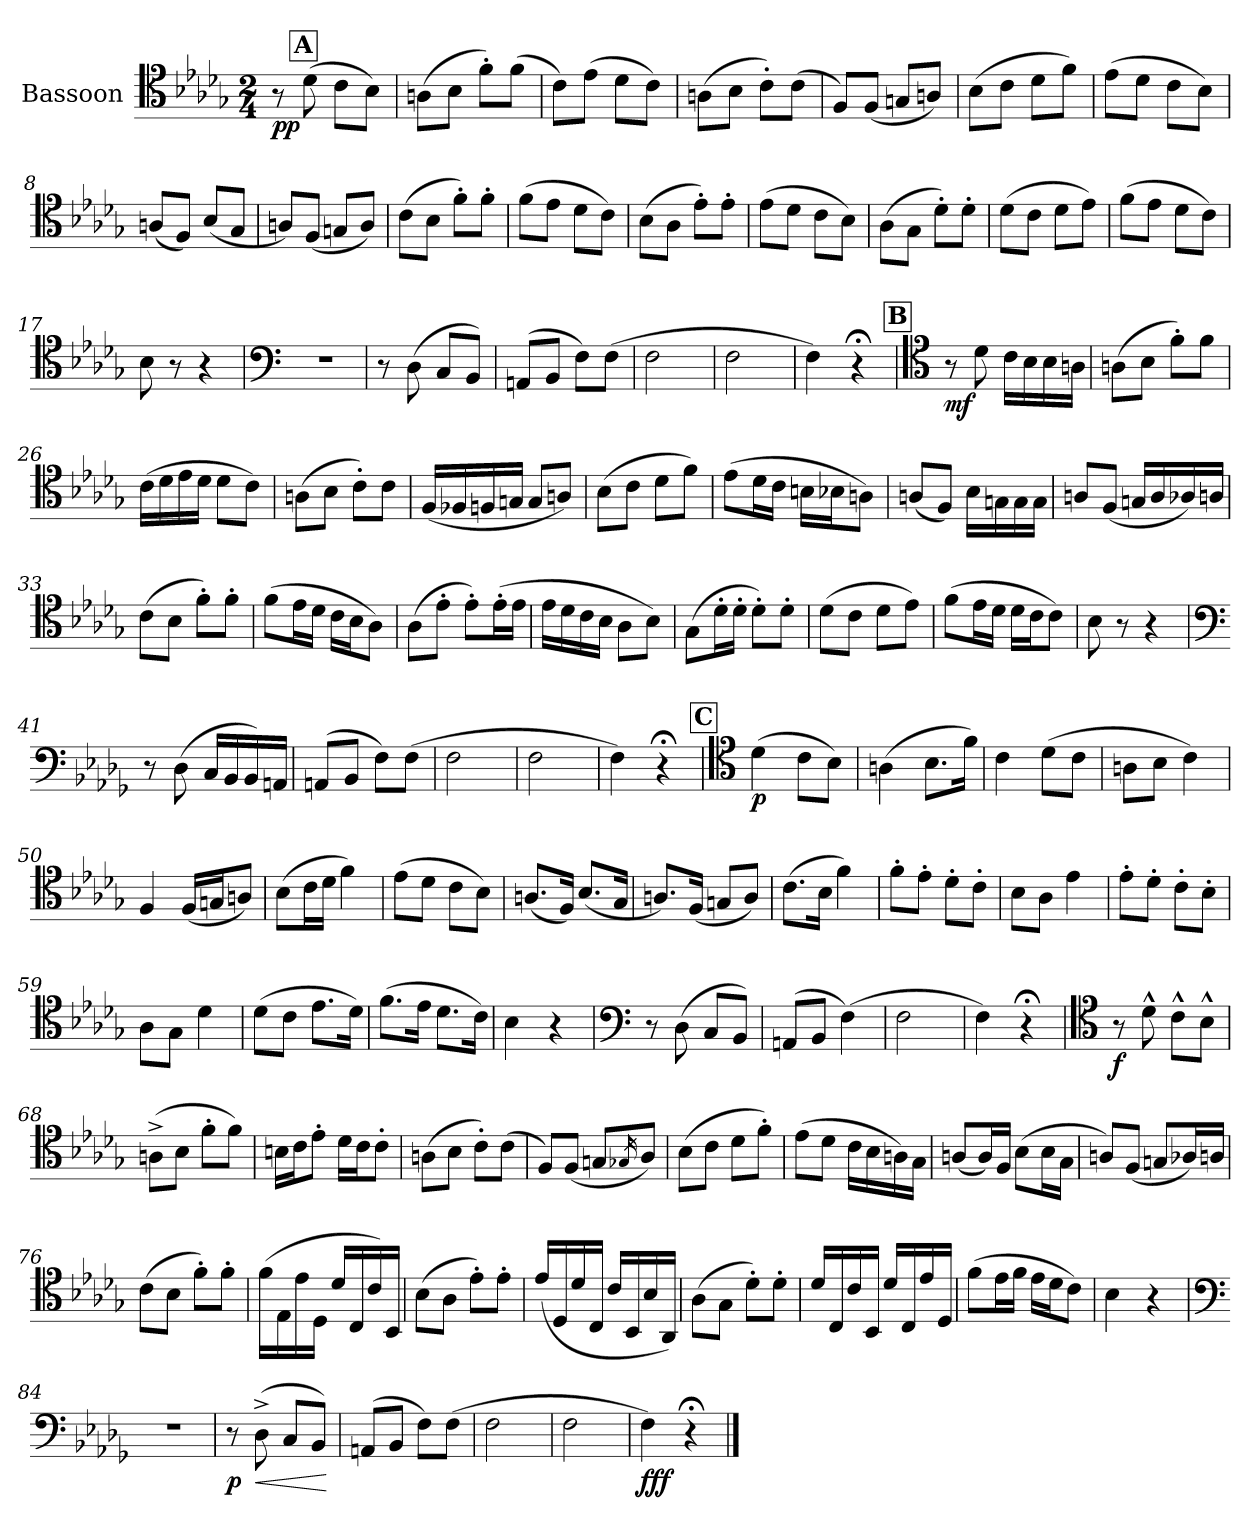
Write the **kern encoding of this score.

**kern	**dynam
*part1	*part1
*staff1	*staff1
*I"Bassoon	*
*I'Bsn.	*
*clefC4	*
*k[b-e-a-d-g-]	*
*M2/4	*
*MM60	*
!!LO:REH:place=s1:a:B:fs=14:t=A:qo=0.5
=1	=1
!	!LO:DY:b
8r	pp
(8d-\	.
8c\L	.
8B-\J)	.
=2	=2
(8An\L	.
8B-\J	.
8f'\L)	.
(8f\J	.
=3	=3
8c\L)	.
(8e-\J	.
8d-\L	.
8c\J)	.
=4	=4
(8An\L	.
8B-\J	.
8c'\L)	.
(8c\J	.
=5	=5
8F/L)	.
(8F/J	.
8Gn/L	.
8An/J)	.
=6	=6
(8B-\L	.
8c\J	.
8d-\L	.
8f\J)	.
=7	=7
(8e-\L	.
8d-\J	.
8c\L	.
8B-\J)	.
=8	=8
(8An/L	.
8F/J)	.
(8B-/L	.
8G-/J	.
!!LO:LB:g=z
=9	=9
8An/L)	.
(8F/J	.
8Gn/L	.
8A/J)	.
=10	=10
(8c\L	.
8B-\J	.
8f'\L)	.
8f'\J	.
=11	=11
(8f\L	.
8e-\J	.
8d-\L	.
8c\J)	.
=12	=12
(8B-\L	.
8A-\J	.
8e-'\L)	.
8e-'\J	.
=13	=13
(8e-\L	.
8d-\J	.
8c\L	.
8B-\J)	.
=14	=14
(8A-\L	.
8G-\J	.
8d-'\L)	.
8d-'\J	.
=15	=15
(8d-\L	.
8c\J	.
8d-\L	.
8e-\J)	.
=16	=16
(8f\L	.
8e-\J	.
8d-\L	.
8c\J)	.
!!LO:LB:g=z
=17	=17
8B-\	.
8r	.
4r	.
=18	=18
*clefF4	*
2r	.
=19	=19
8r	.
(8D-\	.
8C/L	.
8BB-/J)	.
=20	=20
(8AAn/L	.
8BB-/J	.
8F\L)	.
(8F\J	.
=21	=21
2F\	.
=22	=22
2F\	.
=23	=23
4F\)	.
4r;<	.
!!LO:REH:place=s1:a:B:fs=14:t=B
=24	=24
*clefC4	*
!	!LO:DY:b
8r	mf
8d-\	.
16c\LL	.
16B-\	.
16B-\	.
16An\JJ	.
=25	=25
(8An\L	.
8B-\J	.
8f'\L)	.
8f\J	.
=26	=26
(16c\LL	.
16d-\	.
16e-\	.
16d-\JJ	.
8d-\L	.
8c\J)	.
!!LO:LB:g=z
=27	=27
(8An\L	.
8B-\J	.
8c'\L)	.
8c\J	.
=28	=28
(16F/LL	.
16F-X/	.
16Fn/	.
16Gn/JJ	.
8G/L	.
8An/J)	.
=29	=29
(8B-\L	.
8c\J	.
8d-\L	.
8f\J)	.
=30	=30
(8e-\L	.
16d-\L	.
16c\JJ	.
16Bn\LL	.
16B-X\J	.
8An\J)	.
=31	=31
(8An/L	.
8F/J)	.
16B-\LL	.
16Gn\	.
16G\	.
16G\JJ	.
=32	=32
8An/L	.
(8F/J	.
16Gn/LL	.
16A/	.
16A-X/)	.
16An/JJ	.
!!LO:LB:g=z
=33	=33
(8c\L	.
8B-\J	.
8f'\L)	.
8f'\J	.
=34	=34
(8f\L	.
16e-\L	.
16d-\JJ	.
16c\LL	.
16B-\J	.
8A-\J)	.
=35	=35
(8A-\L	.
8e-'\J	.
8e-'\L)	.
(16e-'\L	.
16e-\JJ	.
=36	=36
16e-\LL	.
16d-\	.
16c\	.
16B-\JJ	.
8A-\L	.
8B-\J)	.
=37	=37
(8G-\L	.
16d-'\L	.
16d-'\JJ	.
8d-'\L)	.
8d-'\J	.
=38	=38
(8d-\L	.
8c\J	.
8d-\L	.
8e-\J)	.
=39	=39
(8f\L	.
16e-\L	.
16d-\JJ	.
16d-\LL	.
16c\J	.
8c\J)	.
!!LO:LB:g=z
=40	=40
8B-\	.
8r	.
4r	.
=41	=41
*clefF4	*
8r	.
(8D-\	.
16C/LL	.
16BB-/	.
16BB-/)	.
16AAn/JJ	.
=42	=42
(8AAn/L	.
8BB-/J	.
8F\L)	.
(8F\J	.
=43	=43
2F\	.
=44	=44
2F\	.
=45	=45
4F\)	.
4r;<	.
!!LO:REH:place=s1:a:B:fs=14:t=C
=46	=46
*clefC4	*
!	!LO:DY:b
(4d-\	p
8c\L	.
8B-\J)	.
=47	=47
(4An\	.
8.B-\L	.
16f\Jk)	.
=48	=48
4c\	.
(8d-\L	.
8c\J	.
=49	=49
8An\L	.
8B-\J	.
4c\)	.
!!LO:LB:g=z
=50	=50
4F/	.
(16F/LL	.
16Gn/J	.
8An/J)	.
=51	=51
(8B-\L	.
16c\L	.
16d-\JJ	.
4f\)	.
=52	=52
(8e-\L	.
8d-\J	.
8c\L	.
8B-\J)	.
=53	=53
(8.An/L	.
16F/Jk)	.
(8.B-/L	.
16G-/Jk	.
=54	=54
8.An/L)	.
(16F/Jk	.
8Gn/L	.
8A/J)	.
=55	=55
(8.c\L	.
16B-\Jk	.
4f\)	.
=56	=56
8f'\L	.
8e-'\J	.
8d-'\L	.
8c'\J	.
=57	=57
8B-\L	.
8A-\J	.
4e-\	.
!!LO:LB:g=z
=58	=58
8e-'\L	.
8d-'\J	.
8c'\L	.
8B-'\J	.
=59	=59
8A-\L	.
8G-\J	.
4d-\	.
=60	=60
(8d-\L	.
8c\J	.
8.e-\L	.
16d-\Jk)	.
=61	=61
(8.f\L	.
16e-\Jk	.
8.d-\L	.
16c\Jk)	.
=62	=62
4B-\	.
4r	.
=63	=63
*clefF4	*
*MM45	*
8r	.
(8D-\	.
8C/L	.
8BB-/J)	.
=64	=64
(8AAn/L	.
8BB-/J	.
(4F\)	.
=65	=65
2F\	.
=66	=66
4F\)	.
4r;<	.
=67	=67
!!LO:REH:place=s1:a:B:fs=14:t=D
*clefC4	*
*MM100	*
!	!LO:DY:b
8r	f
8d-^^\	.
8c^^\L	.
8B-^^\J	.
!!LO:LB:g=z
=68	=68
(8An^\L	.
8B-\J	.
8f'\L	.
8f\J)	.
=69	=69
16Bn\LL	.
16c\J	.
8e-'\J	.
16d-\LL	.
16c\J	.
8c'\J	.
=70	=70
(8An\L	.
8B-\J	.
8c'\L)	.
(8c\J	.
=71	=71
8F/L)	.
(8F/J	.
8Gn/L	.
16qG-X/	.
8A-/J)	.
=72	=72
(8B-\L	.
8c\J	.
8d-\L	.
8f'\J)	.
=73	=73
(8e-\L	.
8d-\J	.
16c\LL	.
16B-\	.
16An\)	.
16G-\JJ	.
=74	=74
(8An/L	.
16A/L)	.
16F/JJ	.
(8B-\L	.
16B-\L	.
16G-\JJ	.
!!LO:PB:g=z
=75	=75
8An/L)	.
(8F/J	.
8Gn/L	.
16A-X/L)	.
16An/JJ	.
=76	=76
(8c\L	.
8B-\J	.
8f'\L)	.
8f'\J	.
=77	=77
(16f\LL	.
16E-\	.
16e-\	.
16D-\JJ	.
16d-/LL	.
16C/	.
16c/)	.
16BB-/JJ	.
=78	=78
(8B-\L	.
8A-\J	.
8e-'\L)	.
8e-'\J	.
=79	=79
(16e-/LL	.
16D-/	.
16d-/	.
16C/JJ	.
16c/LL	.
16BB-/	.
16B-/	.
16AA-/JJ)	.
=80	=80
(8A-\L	.
8G-\J	.
8d-'\L)	.
8d-'\J	.
!!LO:LB:g=z
=81	=81
16d-/LL	.
16C/	.
16c/	.
16BB-/JJ	.
16d-/LL	.
16C/	.
16e-/	.
16D-/JJ	.
=82	=82
(8f\L	.
16e-\L	.
16f\JJ	.
16e-\LL	.
16d-\J	.
8c\J)	.
=83	=83
4B-\	.
4r	.
=84	=84
*clefF4	*
2r	.
=85	=85
*MM45	*
!	!LO:DY:b
8r	p
!	!LO:HP:b
(8D-^\	<
8C/L	.
8BB-/J)	.
.	[
=86	=86
(8AAn/L	.
8BB-/J	.
8F\L)	.
(8F\J	.
=87	=87
2F\	.
=88	=88
2F\	.
=89	=89
!	!LO:DY:b
4F\)	fff
4r;<	.
==	==
*-	*-
